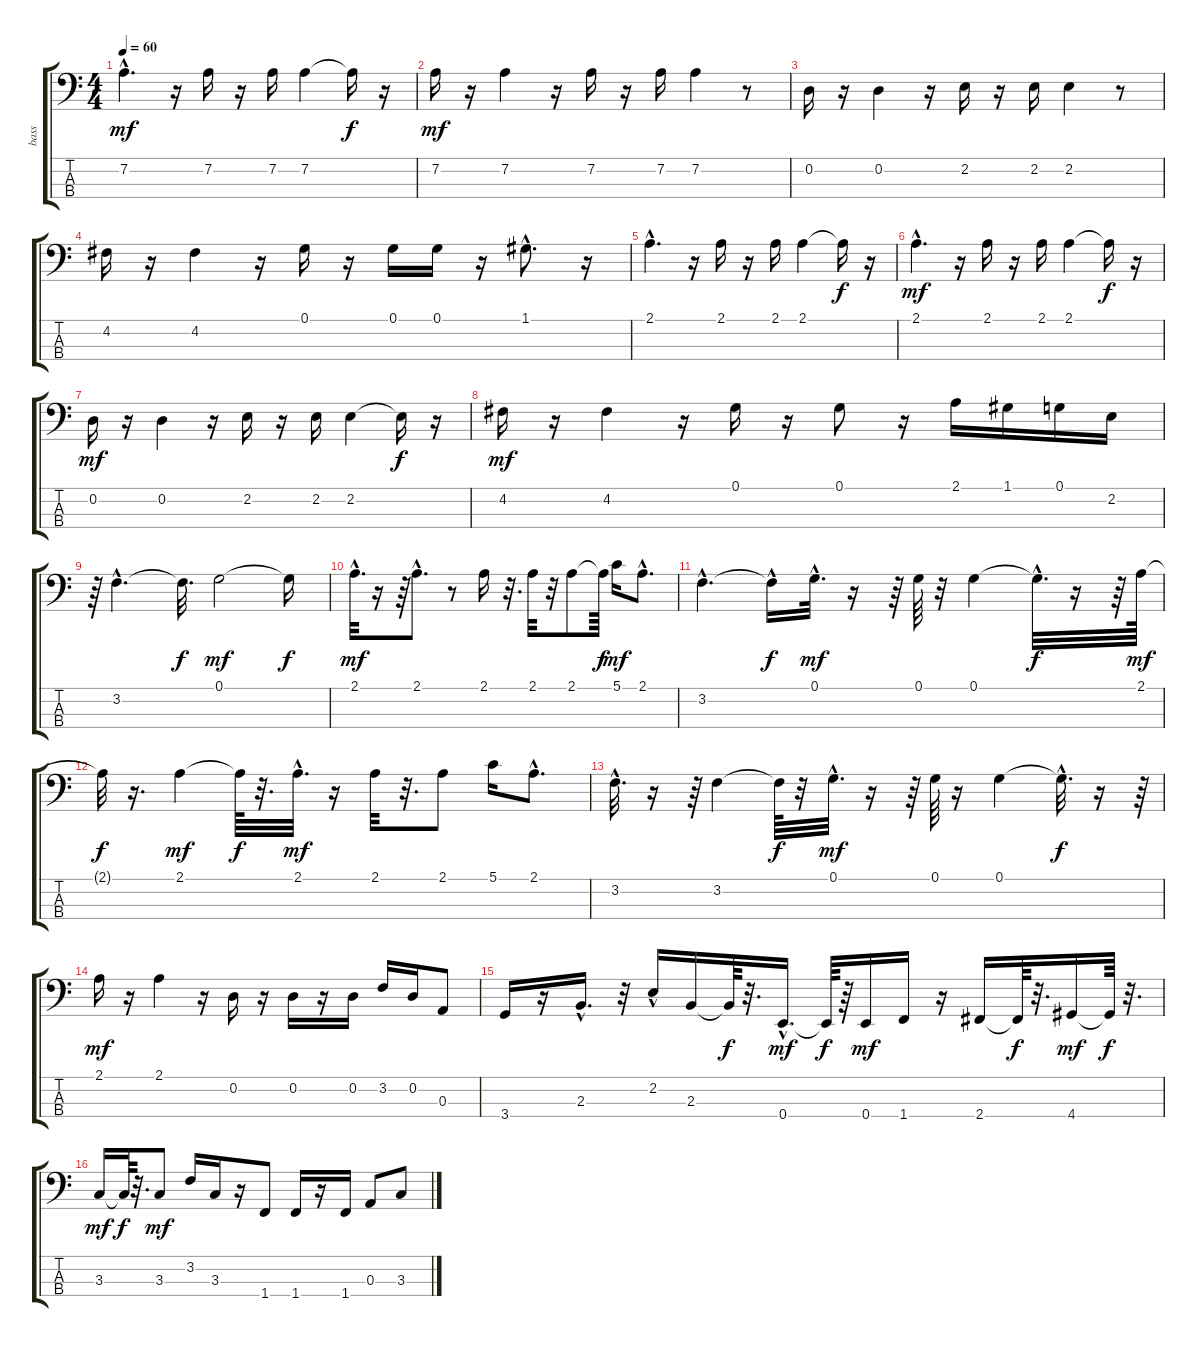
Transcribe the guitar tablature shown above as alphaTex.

\track ("bass" "bass") {instrument electricbasspick}
\staff {score tabs}
\tuning (G2 D2 A1 E1) {hide}
\ts (4 4)
\tempo 60
\clef f4
\ks c
7.2{hac}.4{d dy mf} r.16 7.2.16 r.16 7.2.16 7.2.4 7.2{t}.16{dy f} r.16 |
7.2.16{dy mf} r.16 7.2.4 r.16 7.2.16 r.16 7.2.16 7.2.4 r.8 |
0.2.16 r.16 0.2.4 r.16 2.2.16 r.16 2.2.16 2.2.4 r.8 |
4.2.16 r.16 4.2.4 r.16 0.1.16 r.16 0.1.16 0.1.16 r.16 1.1{hac}.8{d} r.16 |
2.1{hac}.4{d} r.16 2.1.16 r.16 2.1.16 2.1.4 2.1{t}.16{dy f} r.16 |
2.1{hac}.4{d dy mf} r.16 2.1.16 r.16 2.1.16 2.1.4 2.1{t}.16{dy f} r.16 |
0.2.16{dy mf} r.16 0.2.4 r.16 2.2.16 r.16 2.2.16 2.2.4 2.2{t}.16{dy f} r.16 |
4.2.16{dy mf} r.16 4.2.4 r.16 0.1.16 r.16 0.1.8 r.16 2.1.16 1.1.16 0.1.16 2.2.16 |
r.64 3.2{hac}.4{d} 3.2{t}.32{d dy f} 0.1.2{dy mf} 0.1{t}.16{dy f} |
2.1{hac}.32{d dy mf} r.16 r.64 2.1{hac}.8{d} r.8 2.1.16 r.32{d} 2.1.32 r.32 2.1.8 2.1{t}.64{dy f} 5.1.16{dy mf} 2.1{hac}.8{d} |
3.2{hac}.4{d} 3.2{hac t}.16{dy f} 0.1{hac}.32{d dy mf} r.16 r.64 0.1.64 r.32 0.1.4 0.1{hac t}.32{d dy f} r.16 r.64 2.1.64{dy mf} |
2.1{t}.32{dy f} r.16{d} 2.1.4{dy mf} 2.1{t}.64{dy f} r.32{d} 2.1{hac}.32{d dy mf} r.16 2.1.32 r.32{d} 2.1.8 5.1.16 2.1{hac}.8{d} |
3.2{hac}.32{d} r.16 r.64 3.2.4 3.2{t}.64{dy f} r.32 0.1{hac}.32{d dy mf} r.16 r.64 0.1.64 r.16 0.1.4 0.1{hac t}.32{d dy f} r.16 r.64 |
2.1.16{dy mf} r.16 2.1.4 r.16 0.2.16 r.16 0.2.16 r.16 0.2.16 3.2.16 0.2.16 0.3.8 |
3.4.16 r.16 2.3{hac}.16{d} r.32 2.2{hac}.16 2.3.16 2.3{t}.64{dy f} r.32{d} 0.4{hac}.16{d dy mf} 0.4{t}.64{dy f} r.64 0.4.16{dy mf} 1.4.16 r.16 2.4.16 2.4{t}.64{dy f} r.32{d} 4.4.16{dy mf} 4.4{t}.64{dy f} r.32{d} |
3.3.16{dy mf} 3.3{t}.64{dy f} r.32{d} 3.3.8{dy mf} 3.2.16 3.3.16 r.16 1.4.8 1.4.16 r.16 1.4.16 0.3.8 3.3.8
